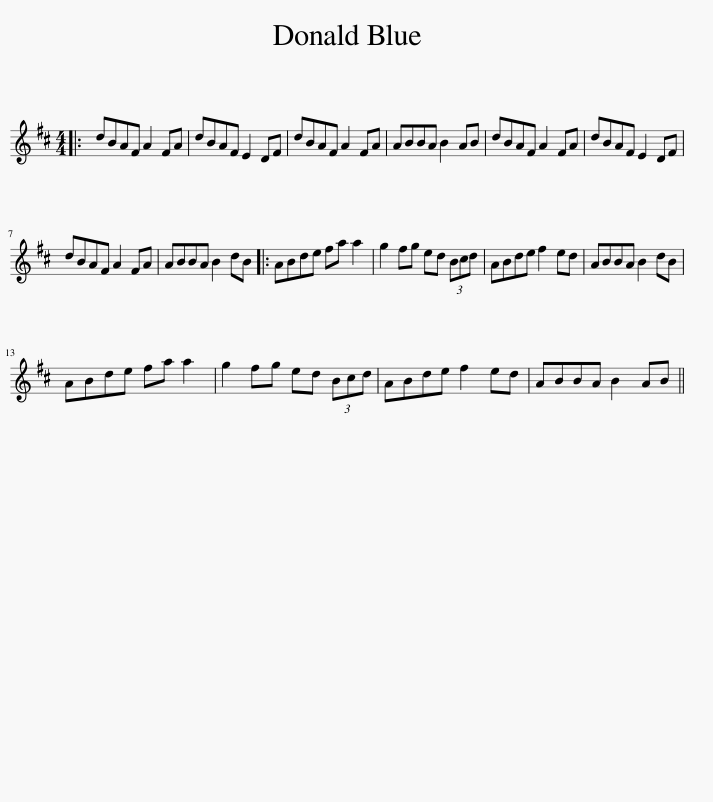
X:1
L:1/8
M:4/4
I:linebreak $
K:D
V:1 treble
V:1
|: dBAF A2 FA | dBAF E2 DF | dBAF A2 FA | ABBA B2 AB | dBAF A2 FA | %5
 dBAF E2 DF |$ dBAF A2 FA | ABBA B2 dB |: ABde fa a2 | g2 fg ed (3Bcd | %10
 ABde f2 ed | ABBA B2 dB |$ ABde fa a2 | g2 fg ed (3Bcd | ABde f2 ed | %15
 ABBA B2 AB || %16
